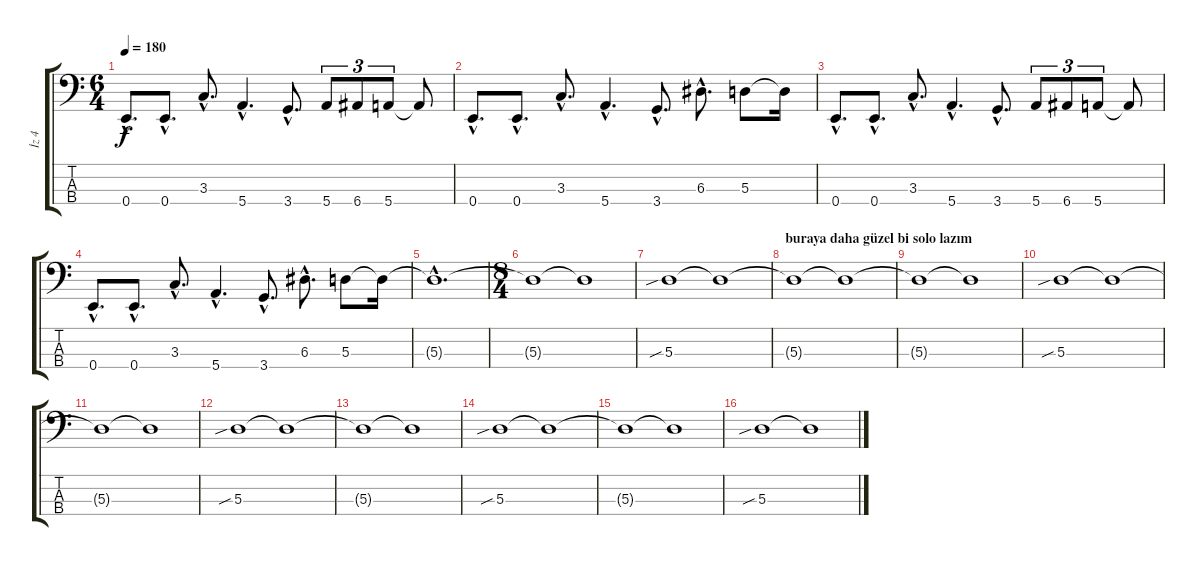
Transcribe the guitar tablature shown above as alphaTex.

\track ("İz 4" "İz 4") {instrument electricbasspick}
\staff {score tabs}
\tuning (G2 D2 A1 E1) {hide}
\ts (6 4)
\tempo 180
\clef f4
\ks c
0.4{hac}.8{d dy f} 0.4{hac}.8{d} 3.3{hac}.8{d} 5.4{hac}.4{d} 3.4{hac}.8{d} 5.4.8{tu (3 2)} 6.4.8{tu (3 2)} 5.4.8{tu (3 2)} 5.4{t}.8 |
0.4{hac}.8{d} 0.4{hac}.8{d} 3.3{hac}.8{d} 5.4{hac}.4{d} 3.4{hac}.8{d} 6.3{hac}.8{d} 5.3.8 5.3{t}.16 |
0.4{hac}.8{d} 0.4{hac}.8{d} 3.3{hac}.8{d} 5.4{hac}.4{d} 3.4{hac}.8{d} 5.4.8{tu (3 2)} 6.4.8{tu (3 2)} 5.4.8{tu (3 2)} 5.4{t}.8 |
0.4{hac}.8{d} 0.4{hac}.8{d} 3.3{hac}.8{d} 5.4{hac}.4{d} 3.4{hac}.8{d} 6.3{hac}.8{d} 5.3.8 5.3{t}.16 |
5.3{hac t}.1{d} |
\ts (8 4)
5.3{t}.1 5.3{t}.1 |
5.3{sib}.1 5.3{t}.1 |
\section ("" "buraya daha güzel bi solo lazım")
5.3{t}.1 5.3{t}.1 |
5.3{t}.1 5.3{t}.1 |
5.3{sib}.1 5.3{t}.1 |
5.3{t}.1 5.3{t}.1 |
5.3{sib}.1 5.3{t}.1 |
5.3{t}.1 5.3{t}.1 |
5.3{sib}.1 5.3{t}.1 |
5.3{t}.1 5.3{t}.1 |
5.3{sib}.1 5.3{t}.1
